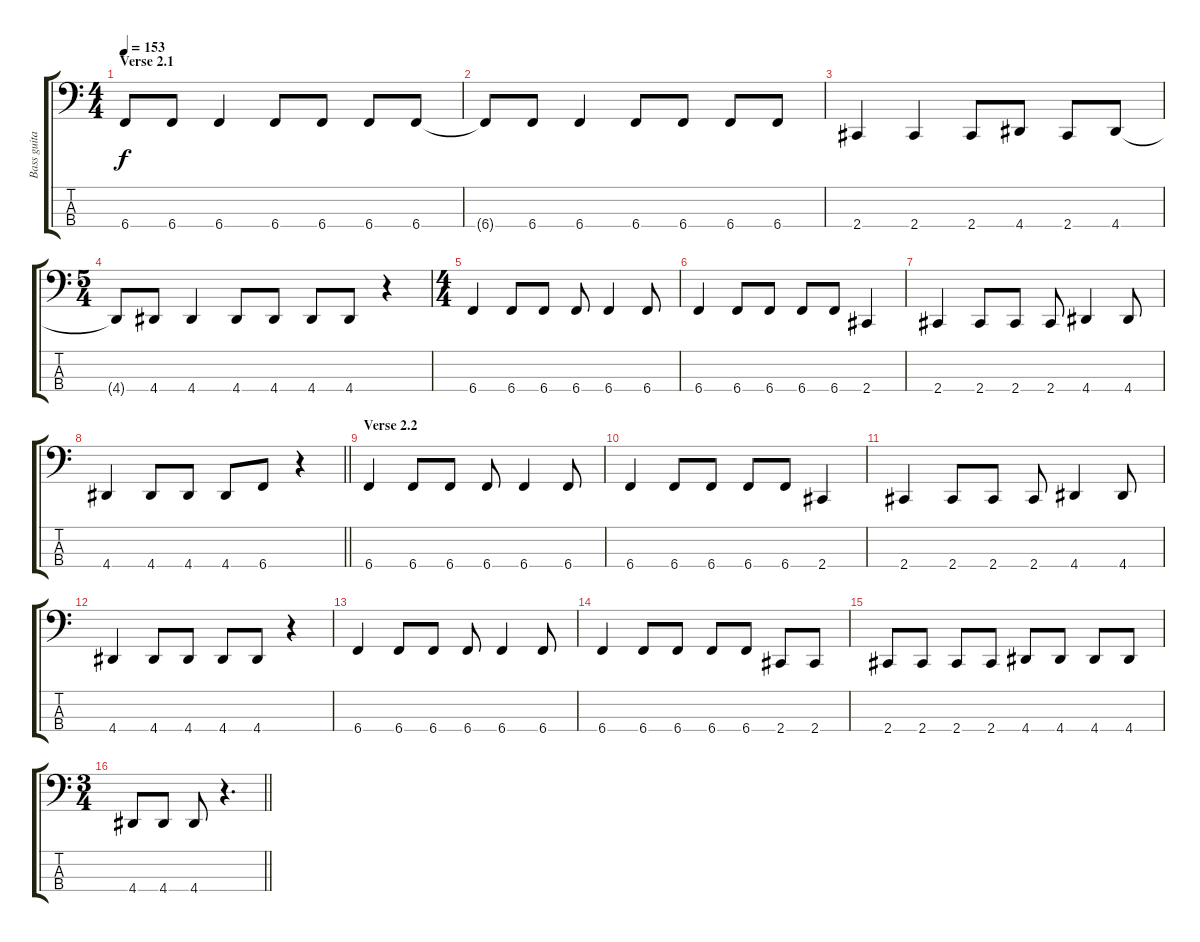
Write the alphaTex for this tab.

\track ("Bass guitar" "Bass guita") {instrument electricbasspick}
\staff {score tabs}
\tuning (E2 B1 Gb1 B0) {hide}
\ts (4 4)
\section ("" "Verse 2.1")
\tempo 153
\clef f4
\ks c
6.4{t}.8{dy f} 6.4.8 6.4.4 6.4.8 6.4.8 6.4.8 6.4.8 |
6.4{t}.8 6.4.8 6.4.4 6.4.8 6.4.8 6.4.8 6.4.8 |
2.4.4 2.4.4 2.4.8 4.4.8 2.4.8 4.4.8 |
\ts (5 4)
4.4{t}.8 4.4.8 4.4.4 4.4.8 4.4.8 4.4.8 4.4.8 r.4 |
\ts (4 4)
6.4.4 6.4.8 6.4.8 6.4.8 6.4.4 6.4.8 |
6.4.4 6.4.8 6.4.8 6.4.8 6.4.8 2.4.4 |
2.4.4 2.4.8 2.4.8 2.4.8 4.4.4 4.4.8 |
\barLineRight lightlight
4.4.4 4.4.8 4.4.8 4.4.8 6.4.8 r.4 |
\section ("" "Verse 2.2")
6.4.4 6.4.8 6.4.8 6.4.8 6.4.4 6.4.8 |
6.4.4 6.4.8 6.4.8 6.4.8 6.4.8 2.4.4 |
2.4.4 2.4.8 2.4.8 2.4.8 4.4.4 4.4.8 |
4.4.4 4.4.8 4.4.8 4.4.8 4.4.8 r.4 |
6.4.4 6.4.8 6.4.8 6.4.8 6.4.4 6.4.8 |
6.4.4 6.4.8 6.4.8 6.4.8 6.4.8 2.4.8 2.4.8 |
2.4.8 2.4.8 2.4.8 2.4.8 4.4.8 4.4.8 4.4.8 4.4.8 |
\ts (3 4)
\barLineRight lightlight
4.4.8 4.4.8 4.4.8 r.4{d}
